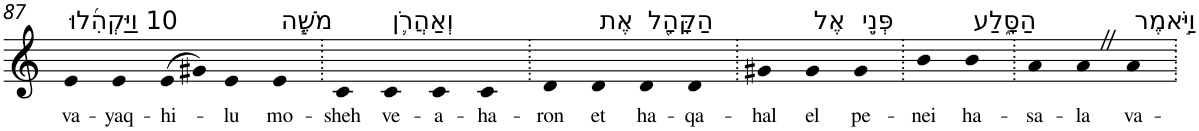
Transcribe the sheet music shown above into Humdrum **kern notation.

**kern	**text
*part1	*part1
*staff1	*staff1
*I"Piano	*
*I'Pno	*
!!LO:PB:g=z
*clefG2	*
*k[]	*
=87	=87
!LO:TX:a:t=10 וַיַּקְהִ֜לוּ	!
!	!LO:LY:b
4e	va-
!	!LO:LY:b
4e	-yaq-
!	!LO:LY:b
(>8e	-hi-
8g#X)	.
!	!LO:LY:b
4e	-lu
!LO:TX:a:t=מֹשֶׁ֧ה	!
!	!LO:LY:b
4e	mo-
=88.	=88.
!	!LO:LY:b
4c	-sheh
!LO:TX:a:t=וְאַהֲרֹ֛ן	!
!	!LO:LY:b
4c	ve-
!	!LO:LY:b
4c	-a-
!	!LO:LY:b
4c	-ha-
=89.	=89.
!	!LO:LY:b
4d	-ron
!LO:TX:a:t=אֶת	!
!	!LO:LY:b
4d	et
!LO:TX:a:t=הַקָּהָ֖ל	!
!	!LO:LY:b
4d	ha-
!	!LO:LY:b
4d	-qa-
=90.	=90.
!	!LO:LY:b
4g#X	-hal
!LO:TX:a:t=אֶל	!
!	!LO:LY:b
4g#	el
!LO:TX:a:t=פְּנֵ֣י	!
!	!LO:LY:b
4g#	pe-
=91.	=91.
!	!LO:LY:b
4b	-nei
!LO:TX:a:t=הַסָּ֑לַע	!
!	!LO:LY:b
4b	ha-
=92.	=92.
!	!LO:LY:b
4a	-sa-
!	!LO:LY:b
4aZ	-la
!LO:TX:a:t=וַיֹּ֣אמֶר	!
!	!LO:LY:b
4a	va-
=.	=.
*-	*-
